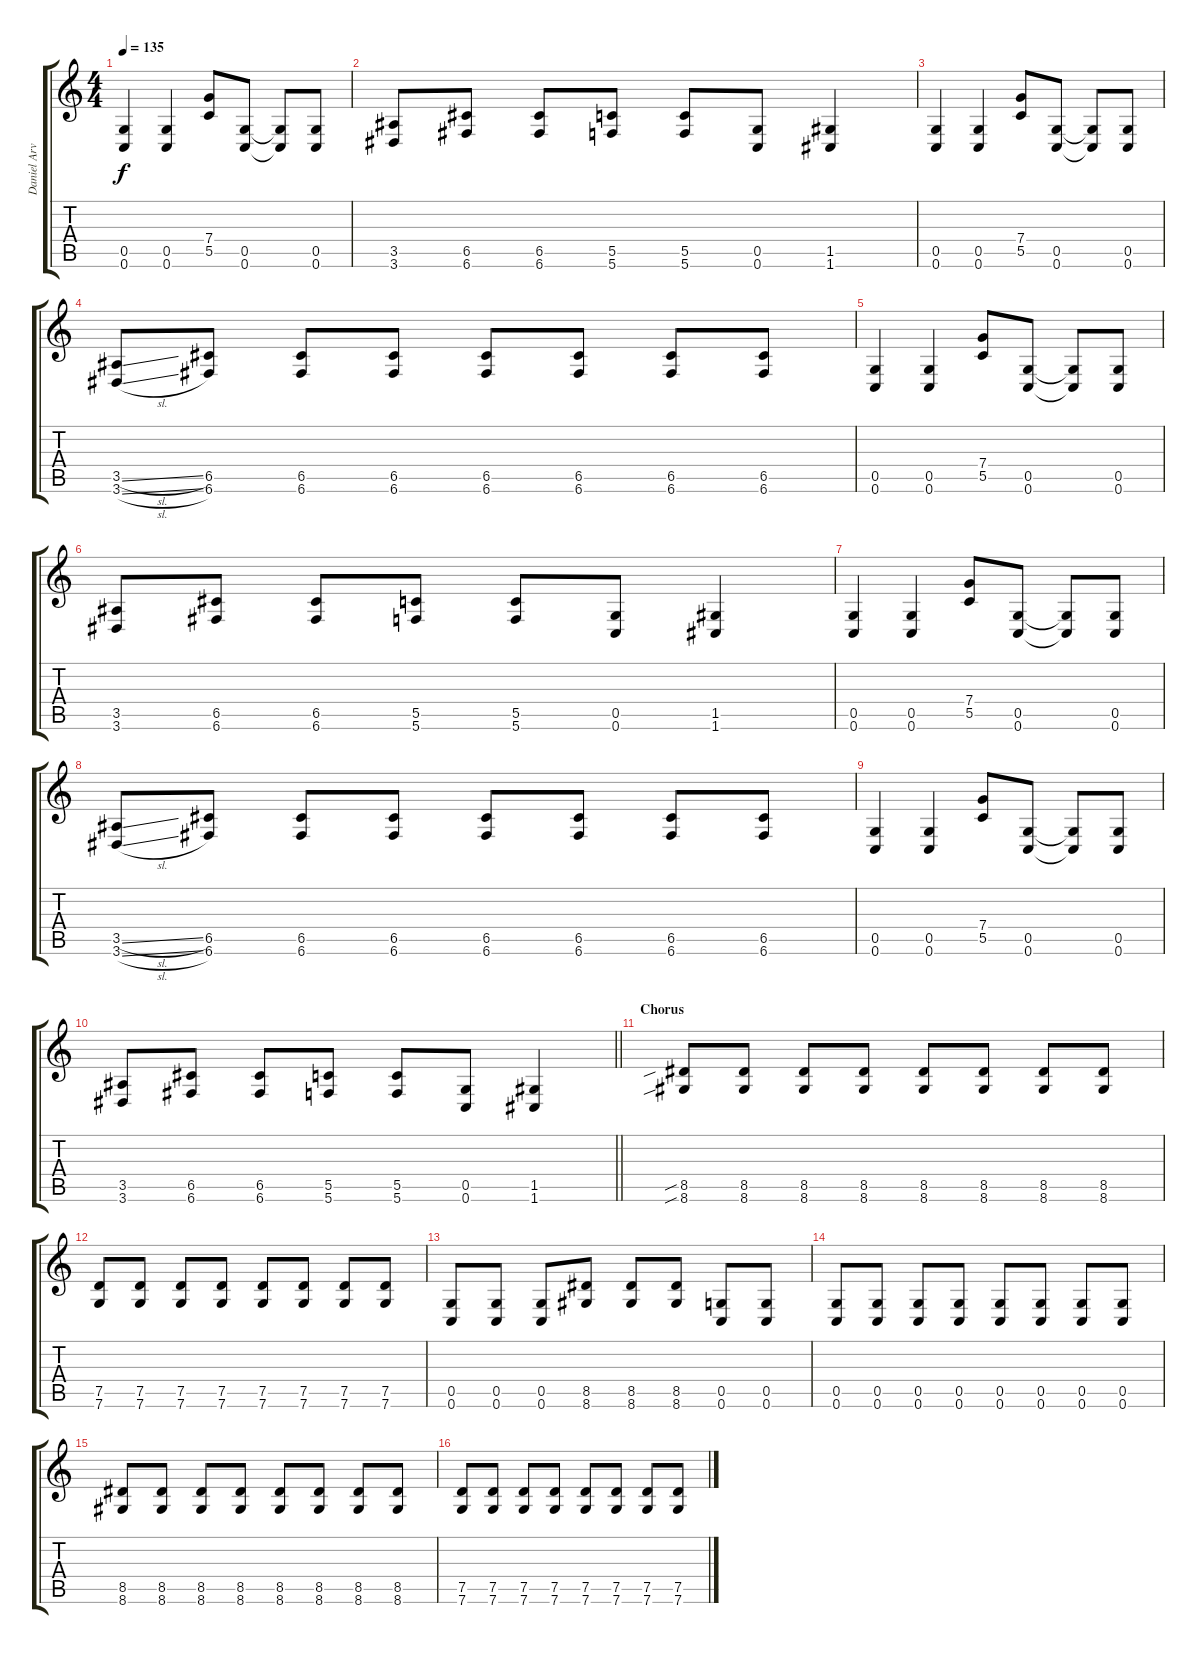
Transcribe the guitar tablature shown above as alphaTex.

\track ("Daniel Arvidsson " "Daniel Arv") {instrument distortionguitar}
\staff {score tabs}
\tuning (D4 A3 F3 C3 G2 C2) {hide}
\ts (4 4)
\tempo 135
\clef g2
\ks c
(0.5 0.6).4{dy f} (0.5 0.6).4 (7.4 5.5).8 (0.5 0.6).8 (0.5{t} 0.6{t}).8 (0.5 0.6).8 |
(3.5 3.6).8 (6.5 6.6).8 (6.5 6.6).8 (5.5 5.6).8 (5.5 5.6).8 (0.5 0.6).8 (1.5 1.6).4 |
(0.5 0.6).4 (0.5 0.6).4 (7.4 5.5).8 (0.5 0.6).8 (0.5{t} 0.6{t}).8 (0.5 0.6).8 |
(3.5{sl} 3.6{sl}).8 (6.5 6.6).8 (6.5 6.6).8 (6.5 6.6).8 (6.5 6.6).8 (6.5 6.6).8 (6.5 6.6).8 (6.5 6.6).8 |
(0.5 0.6).4 (0.5 0.6).4 (7.4 5.5).8 (0.5 0.6).8 (0.5{t} 0.6{t}).8 (0.5 0.6).8 |
(3.5 3.6).8 (6.5 6.6).8 (6.5 6.6).8 (5.5 5.6).8 (5.5 5.6).8 (0.5 0.6).8 (1.5 1.6).4 |
(0.5 0.6).4 (0.5 0.6).4 (7.4 5.5).8 (0.5 0.6).8 (0.5{t} 0.6{t}).8 (0.5 0.6).8 |
(3.5{sl} 3.6{sl}).8 (6.5 6.6).8 (6.5 6.6).8 (6.5 6.6).8 (6.5 6.6).8 (6.5 6.6).8 (6.5 6.6).8 (6.5 6.6).8 |
(0.5 0.6).4 (0.5 0.6).4 (7.4 5.5).8 (0.5 0.6).8 (0.5{t} 0.6{t}).8 (0.5 0.6).8 |
\barLineRight lightlight
(3.5 3.6).8 (6.5 6.6).8 (6.5 6.6).8 (5.5 5.6).8 (5.5 5.6).8 (0.5 0.6).8 (1.5 1.6).4 |
\section ("" "Chorus")
(8.5{sib} 8.6{sib}).8 (8.5 8.6).8 (8.5 8.6).8 (8.5 8.6).8 (8.5 8.6).8 (8.5 8.6).8 (8.5 8.6).8 (8.5 8.6).8 |
(7.5 7.6).8 (7.5 7.6).8 (7.5 7.6).8 (7.5 7.6).8 (7.5 7.6).8 (7.5 7.6).8 (7.5 7.6).8 (7.5 7.6).8 |
(0.5 0.6).8 (0.5 0.6).8 (0.5 0.6).8 (8.5 8.6).8 (8.5 8.6).8 (8.5 8.6).8 (0.5 0.6).8 (0.5 0.6).8 |
(0.5 0.6).8 (0.5 0.6).8 (0.5 0.6).8 (0.5 0.6).8 (0.5 0.6).8 (0.5 0.6).8 (0.5 0.6).8 (0.5 0.6).8 |
(8.5 8.6).8 (8.5 8.6).8 (8.5 8.6).8 (8.5 8.6).8 (8.5 8.6).8 (8.5 8.6).8 (8.5 8.6).8 (8.5 8.6).8 |
(7.5 7.6).8 (7.5 7.6).8 (7.5 7.6).8 (7.5 7.6).8 (7.5 7.6).8 (7.5 7.6).8 (7.5 7.6).8 (7.5 7.6).8
